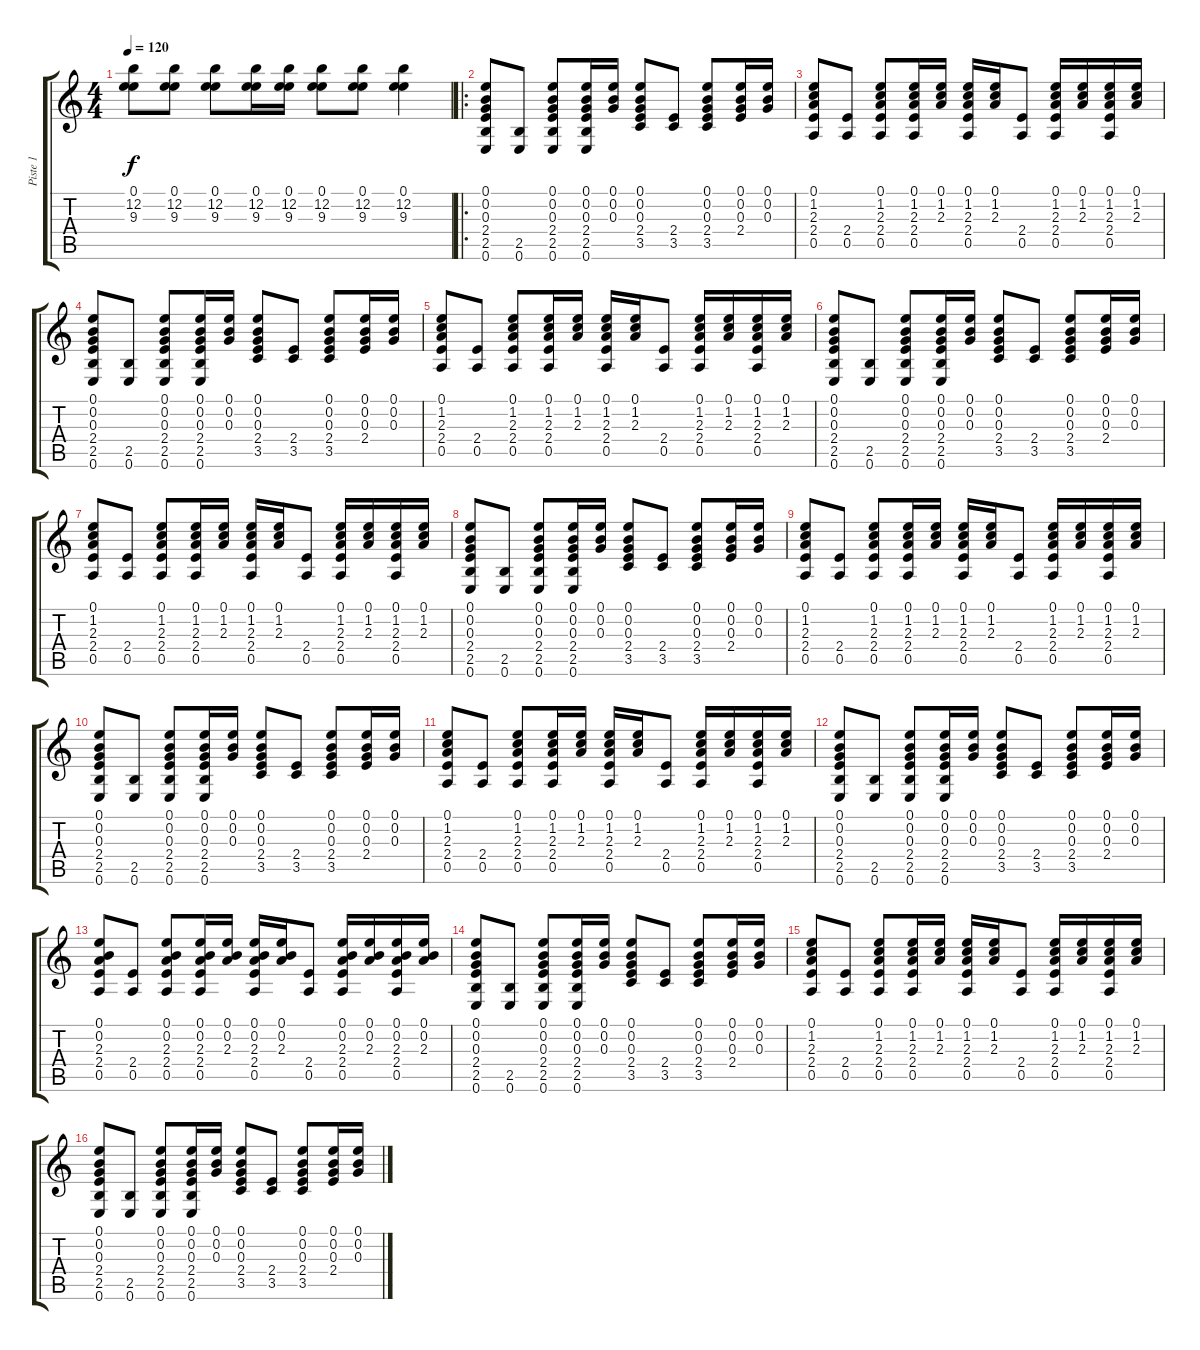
\track ("Piste 1" "Piste 1") {instrument distortionguitar}
\staff {score tabs}
\tuning (E4 B3 G3 D3 A2 E2) {hide}
\ts (4 4)
\tempo 120
\clef g2
\ks c
(0.1 12.2 9.3).8{dy f} (0.1 12.2 9.3).8 (0.1 12.2 9.3).8 (0.1 12.2 9.3).16 (0.1 12.2 9.3).16 (0.1 12.2 9.3).8 (0.1 12.2 9.3).8 (0.1 12.2 9.3).4 |
\ro
(0.1 0.2 0.3 2.4 2.5 0.6).8 (2.5 0.6).8 (0.1 0.2 0.3 2.4 2.5 0.6).8 (0.1 0.2 0.3 2.4 2.5 0.6).16 (0.1 0.2 0.3).16 (0.1 0.2 0.3 2.4 3.5).8 (2.4 3.5).8 (0.1 0.2 0.3 2.4 3.5).8 (0.1 0.2 0.3 2.4).16 (0.1 0.2 0.3).16 |
(0.1 1.2 2.3 2.4 0.5).8 (2.4 0.5).8 (0.1 1.2 2.3 2.4 0.5).8 (0.1 1.2 2.3 2.4 0.5).16 (0.1 1.2 2.3).16 (0.1 1.2 2.3 2.4 0.5).16 (0.1 1.2 2.3).16 (2.4 0.5).8 (0.1 1.2 2.3 2.4 0.5).16 (0.1 1.2 2.3).16 (0.1 1.2 2.3 2.4 0.5).16 (0.1 1.2 2.3).16 |
(0.1 0.2 0.3 2.4 2.5 0.6).8 (2.5 0.6).8 (0.1 0.2 0.3 2.4 2.5 0.6).8 (0.1 0.2 0.3 2.4 2.5 0.6).16 (0.1 0.2 0.3).16 (0.1 0.2 0.3 2.4 3.5).8 (2.4 3.5).8 (0.1 0.2 0.3 2.4 3.5).8 (0.1 0.2 0.3 2.4).16 (0.1 0.2 0.3).16 |
(0.1 1.2 2.3 2.4 0.5).8 (2.4 0.5).8 (0.1 1.2 2.3 2.4 0.5).8 (0.1 1.2 2.3 2.4 0.5).16 (0.1 1.2 2.3).16 (0.1 1.2 2.3 2.4 0.5).16 (0.1 1.2 2.3).16 (2.4 0.5).8 (0.1 1.2 2.3 2.4 0.5).16 (0.1 1.2 2.3).16 (0.1 1.2 2.3 2.4 0.5).16 (0.1 1.2 2.3).16 |
(0.1 0.2 0.3 2.4 2.5 0.6).8 (2.5 0.6).8 (0.1 0.2 0.3 2.4 2.5 0.6).8 (0.1 0.2 0.3 2.4 2.5 0.6).16 (0.1 0.2 0.3).16 (0.1 0.2 0.3 2.4 3.5).8 (2.4 3.5).8 (0.1 0.2 0.3 2.4 3.5).8 (0.1 0.2 0.3 2.4).16 (0.1 0.2 0.3).16 |
(0.1 1.2 2.3 2.4 0.5).8 (2.4 0.5).8 (0.1 1.2 2.3 2.4 0.5).8 (0.1 1.2 2.3 2.4 0.5).16 (0.1 1.2 2.3).16 (0.1 1.2 2.3 2.4 0.5).16 (0.1 1.2 2.3).16 (2.4 0.5).8 (0.1 1.2 2.3 2.4 0.5).16 (0.1 1.2 2.3).16 (0.1 1.2 2.3 2.4 0.5).16 (0.1 1.2 2.3).16 |
(0.1 0.2 0.3 2.4 2.5 0.6).8 (2.5 0.6).8 (0.1 0.2 0.3 2.4 2.5 0.6).8 (0.1 0.2 0.3 2.4 2.5 0.6).16 (0.1 0.2 0.3).16 (0.1 0.2 0.3 2.4 3.5).8 (2.4 3.5).8 (0.1 0.2 0.3 2.4 3.5).8 (0.1 0.2 0.3 2.4).16 (0.1 0.2 0.3).16 |
(0.1 1.2 2.3 2.4 0.5).8 (2.4 0.5).8 (0.1 1.2 2.3 2.4 0.5).8 (0.1 1.2 2.3 2.4 0.5).16 (0.1 1.2 2.3).16 (0.1 1.2 2.3 2.4 0.5).16 (0.1 1.2 2.3).16 (2.4 0.5).8 (0.1 1.2 2.3 2.4 0.5).16 (0.1 1.2 2.3).16 (0.1 1.2 2.3 2.4 0.5).16 (0.1 1.2 2.3).16 |
(0.1 0.2 0.3 2.4 2.5 0.6).8 (2.5 0.6).8 (0.1 0.2 0.3 2.4 2.5 0.6).8 (0.1 0.2 0.3 2.4 2.5 0.6).16 (0.1 0.2 0.3).16 (0.1 0.2 0.3 2.4 3.5).8 (2.4 3.5).8 (0.1 0.2 0.3 2.4 3.5).8 (0.1 0.2 0.3 2.4).16 (0.1 0.2 0.3).16 |
(0.1 1.2 2.3 2.4 0.5).8 (2.4 0.5).8 (0.1 1.2 2.3 2.4 0.5).8 (0.1 1.2 2.3 2.4 0.5).16 (0.1 1.2 2.3).16 (0.1 1.2 2.3 2.4 0.5).16 (0.1 1.2 2.3).16 (2.4 0.5).8 (0.1 1.2 2.3 2.4 0.5).16 (0.1 1.2 2.3).16 (0.1 1.2 2.3 2.4 0.5).16 (0.1 1.2 2.3).16 |
(0.1 0.2 0.3 2.4 2.5 0.6).8 (2.5 0.6).8 (0.1 0.2 0.3 2.4 2.5 0.6).8 (0.1 0.2 0.3 2.4 2.5 0.6).16 (0.1 0.2 0.3).16 (0.1 0.2 0.3 2.4 3.5).8 (2.4 3.5).8 (0.1 0.2 0.3 2.4 3.5).8 (0.1 0.2 0.3 2.4).16 (0.1 0.2 0.3).16 |
(0.1 0.2 2.3 2.4 0.5).8 (2.4 0.5).8 (0.1 0.2 2.3 2.4 0.5).8 (0.1 0.2 2.3 2.4 0.5).16 (0.1 0.2 2.3).16 (0.1 0.2 2.3 2.4 0.5).16 (0.1 0.2 2.3).16 (2.4 0.5).8 (0.1 0.2 2.3 2.4 0.5).16 (0.1 0.2 2.3).16 (0.1 0.2 2.3 2.4 0.5).16 (0.1 0.2 2.3).16 |
(0.1 0.2 0.3 2.4 2.5 0.6).8 (2.5 0.6).8 (0.1 0.2 0.3 2.4 2.5 0.6).8 (0.1 0.2 0.3 2.4 2.5 0.6).16 (0.1 0.2 0.3).16 (0.1 0.2 0.3 2.4 3.5).8 (2.4 3.5).8 (0.1 0.2 0.3 2.4 3.5).8 (0.1 0.2 0.3 2.4).16 (0.1 0.2 0.3).16 |
(0.1 1.2 2.3 2.4 0.5).8 (2.4 0.5).8 (0.1 1.2 2.3 2.4 0.5).8 (0.1 1.2 2.3 2.4 0.5).16 (0.1 1.2 2.3).16 (0.1 1.2 2.3 2.4 0.5).16 (0.1 1.2 2.3).16 (2.4 0.5).8 (0.1 1.2 2.3 2.4 0.5).16 (0.1 1.2 2.3).16 (0.1 1.2 2.3 2.4 0.5).16 (0.1 1.2 2.3).16 |
(0.1 0.2 0.3 2.4 2.5 0.6).8 (2.5 0.6).8 (0.1 0.2 0.3 2.4 2.5 0.6).8 (0.1 0.2 0.3 2.4 2.5 0.6).16 (0.1 0.2 0.3).16 (0.1 0.2 0.3 2.4 3.5).8 (2.4 3.5).8 (0.1 0.2 0.3 2.4 3.5).8 (0.1 0.2 0.3 2.4).16 (0.1 0.2 0.3).16
